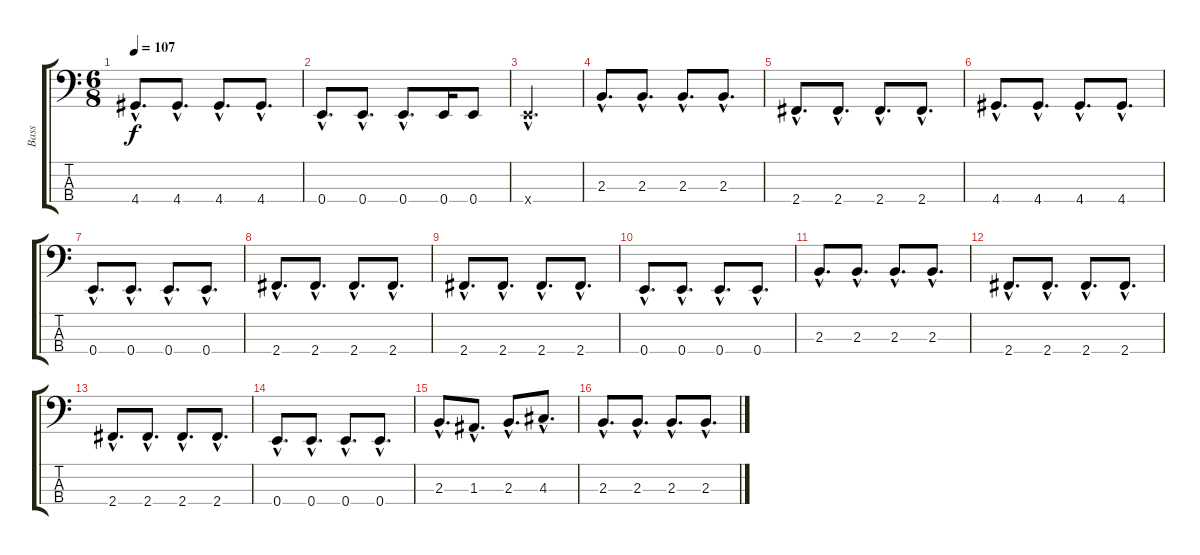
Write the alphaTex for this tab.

\track ("Bass" "Bass") {instrument electricbasspick}
\staff {score tabs}
\tuning (G2 D2 A1 E1) {hide}
\ts (6 8)
\tempo 107
\clef f4
\ks c
4.4{hac}.8{d dy f} 4.4{hac}.8{d} 4.4{hac}.8{d} 4.4{hac}.8{d} |
0.4{hac}.8{d} 0.4{hac}.8{d} 0.4{hac}.8{d} 0.4.16 0.4.8 |
0.4{hac x}.2{d} |
2.3{hac}.8{d} 2.3{hac}.8{d} 2.3{hac}.8{d} 2.3{hac}.8{d} |
2.4{hac}.8{d} 2.4{hac}.8{d} 2.4{hac}.8{d} 2.4{hac}.8{d} |
4.4{hac}.8{d} 4.4{hac}.8{d} 4.4{hac}.8{d} 4.4{hac}.8{d} |
0.4{hac}.8{d} 0.4{hac}.8{d} 0.4{hac}.8{d} 0.4{hac}.8{d} |
2.4{hac}.8{d} 2.4{hac}.8{d} 2.4{hac}.8{d} 2.4{hac}.8{d} |
2.4{hac}.8{d} 2.4{hac}.8{d} 2.4{hac}.8{d} 2.4{hac}.8{d} |
0.4{hac}.8{d} 0.4{hac}.8{d} 0.4{hac}.8{d} 0.4{hac}.8{d} |
2.3{hac}.8{d} 2.3{hac}.8{d} 2.3{hac}.8{d} 2.3{hac}.8{d} |
2.4{hac}.8{d} 2.4{hac}.8{d} 2.4{hac}.8{d} 2.4{hac}.8{d} |
2.4{hac}.8{d} 2.4{hac}.8{d} 2.4{hac}.8{d} 2.4{hac}.8{d} |
0.4{hac}.8{d} 0.4{hac}.8{d} 0.4{hac}.8{d} 0.4{hac}.8{d} |
2.3{hac}.8{d} 1.3{hac}.8{d} 2.3{hac}.8{d} 4.3{hac}.8{d} |
2.3{hac}.8{d} 2.3{hac}.8{d} 2.3{hac}.8{d} 2.3{hac}.8{d}
